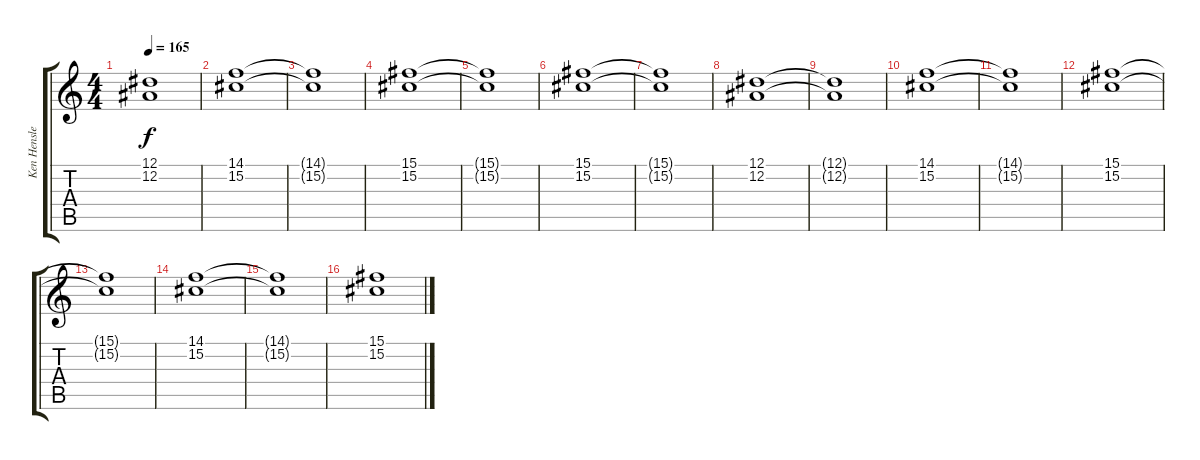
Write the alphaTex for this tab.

\track ("Ken Hensley/Hammond " "Ken Hensle") {instrument drawbarorgan}
\staff {score tabs}
\tuning (Eb4 Bb3 Gb3 Db3 Ab2 Eb2) {hide}
\ts (4 4)
\tempo 165
\clef g2
\ks c
(12.1{t} 12.2{t}).1{dy f} |
(14.1 15.2).1 |
(14.1{t} 15.2{t}).1 |
(15.1 15.2).1 |
(15.1{t} 15.2{t}).1 |
(15.1 15.2).1{volume 5} |
(15.1{t} 15.2{t}).1 |
(12.1 12.2).1 |
(12.1{t} 12.2{t}).1 |
(14.1 15.2).1 |
(14.1{t} 15.2{t}).1 |
(15.1 15.2).1 |
(15.1{t} 15.2{t}).1 |
(14.1 15.2).1 |
(14.1{t} 15.2{t}).1 |
(15.1 15.2).1
